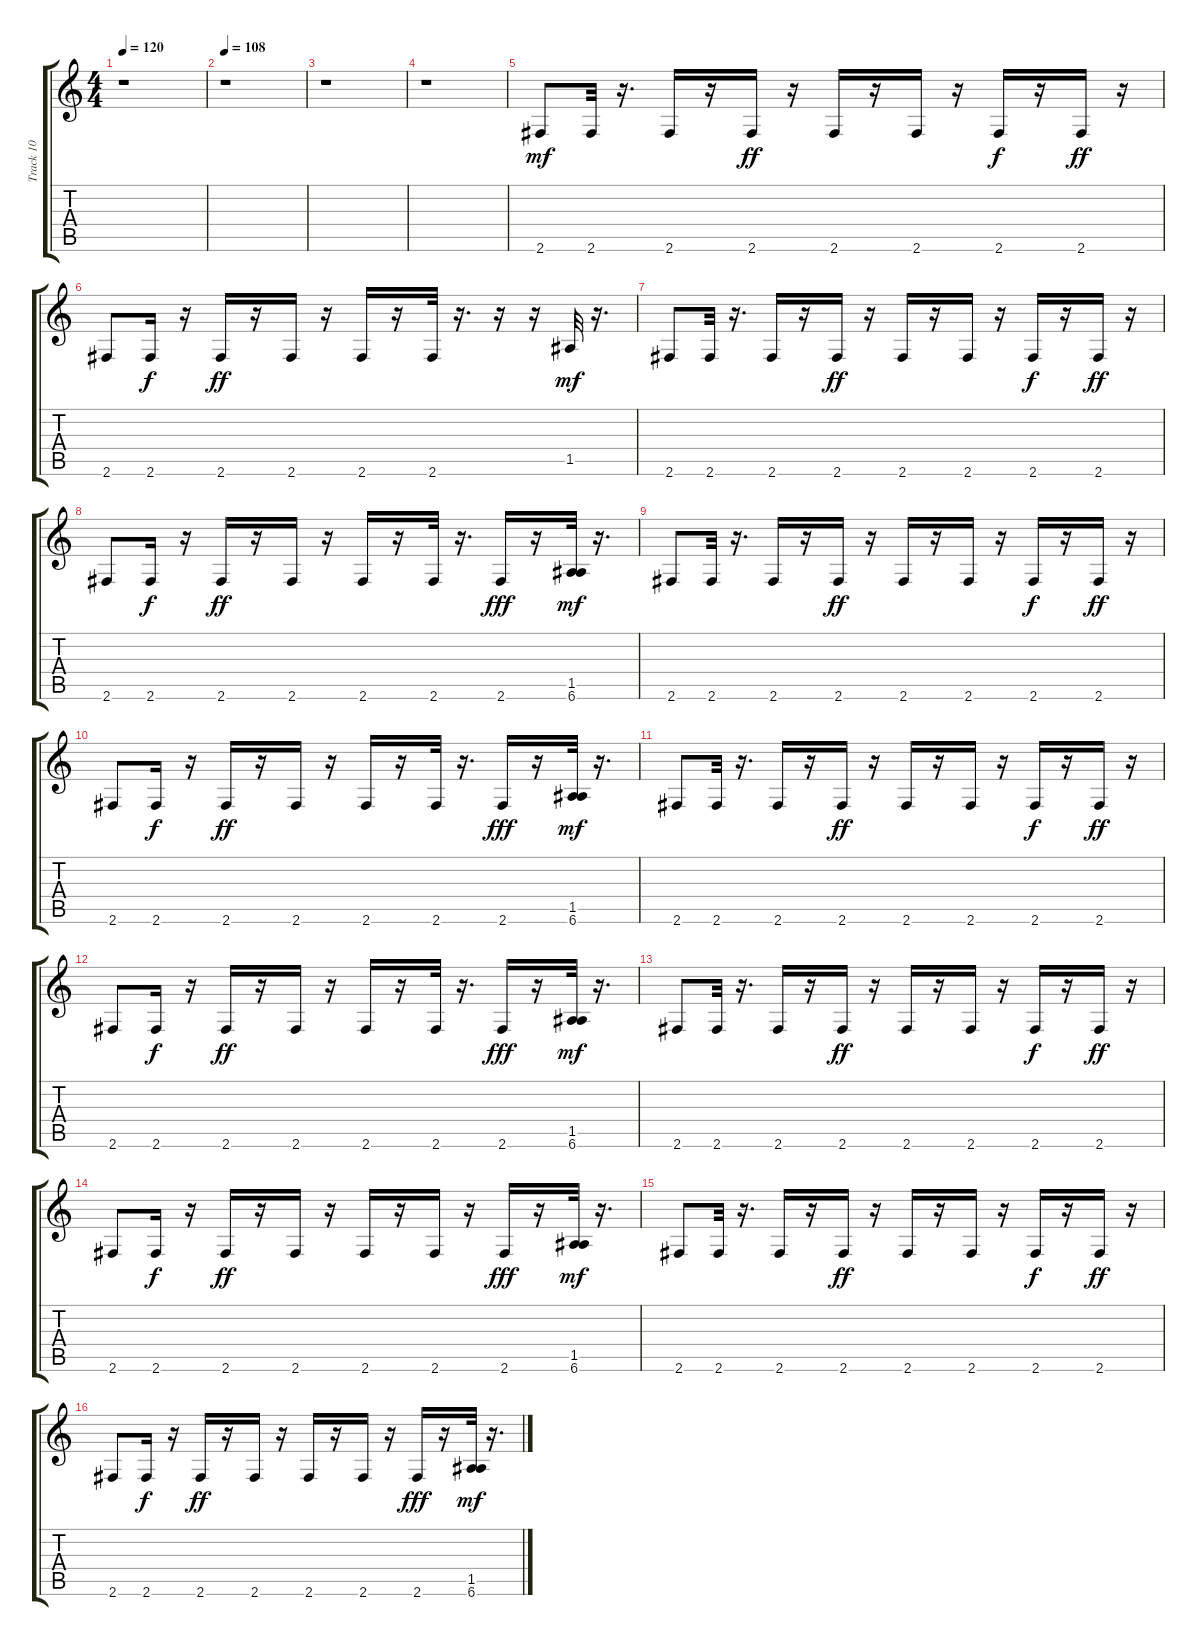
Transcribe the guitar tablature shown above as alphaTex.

\track ("Track 10" "Track 10") {instrument acousticguitarnylon}
\staff {score tabs}
\tuning (E4 B3 G3 D3 A2 E2) {hide}
\ts (4 4)
\tempo 120
\clef g2
\ks c
r.1{dy mf instrument acousticguitarnylon} |
\tempo 108
r.1 |
r.1 |
r.1 |
2.6.8 2.6.32 r.16{d} 2.6.16 r.16 2.6.16{dy ff} r.16 2.6.16 r.16 2.6.16 r.16 2.6.16{dy f} r.16 2.6.16{dy ff} r.16 |
2.6.8 2.6.16{dy f} r.16 2.6.16{dy ff} r.16 2.6.16 r.16 2.6.16 r.16 2.6.32 r.16{d} r.16 r.16 1.5.32{dy mf} r.16{d} |
2.6.8{volume 16} 2.6.32 r.16{d} 2.6.16 r.16 2.6.16{dy ff} r.16 2.6.16 r.16 2.6.16 r.16 2.6.16{dy f} r.16 2.6.16{dy ff} r.16 |
2.6.8 2.6.16{dy f} r.16 2.6.16{dy ff} r.16 2.6.16 r.16 2.6.16 r.16 2.6.32 r.16{d} 2.6.16{dy fff} r.16 (1.5 6.6).32{dy mf} r.16{d} |
2.6.8 2.6.32 r.16{d} 2.6.16 r.16 2.6.16{dy ff} r.16 2.6.16 r.16 2.6.16 r.16 2.6.16{dy f} r.16 2.6.16{dy ff} r.16 |
2.6.8 2.6.16{dy f} r.16 2.6.16{dy ff} r.16 2.6.16 r.16 2.6.16 r.16 2.6.32 r.16{d} 2.6.16{dy fff} r.16 (1.5 6.6).32{dy mf} r.16{d} |
2.6.8 2.6.32 r.16{d} 2.6.16 r.16 2.6.16{dy ff} r.16 2.6.16 r.16 2.6.16 r.16 2.6.16{dy f} r.16 2.6.16{dy ff} r.16 |
2.6.8 2.6.16{dy f} r.16 2.6.16{dy ff} r.16 2.6.16 r.16 2.6.16 r.16 2.6.32 r.16{d} 2.6.16{dy fff} r.16 (1.5 6.6).32{dy mf} r.16{d} |
2.6.8 2.6.32 r.16{d} 2.6.16 r.16 2.6.16{dy ff} r.16 2.6.16 r.16 2.6.16 r.16 2.6.16{dy f} r.16 2.6.16{dy ff} r.16 |
2.6.8 2.6.16{dy f} r.16 2.6.16{dy ff} r.16 2.6.16 r.16 2.6.16 r.16 2.6.16 r.16 2.6.16{dy fff} r.16 (1.5 6.6).32{dy mf} r.16{d} |
2.6.8 2.6.32 r.16{d} 2.6.16 r.16 2.6.16{dy ff} r.16 2.6.16 r.16 2.6.16 r.16 2.6.16{dy f} r.16 2.6.16{dy ff} r.16 |
2.6.8 2.6.16{dy f} r.16 2.6.16{dy ff} r.16 2.6.16 r.16 2.6.16 r.16 2.6.16 r.16 2.6.16{dy fff} r.16 (1.5 6.6).32{dy mf} r.16{d}
